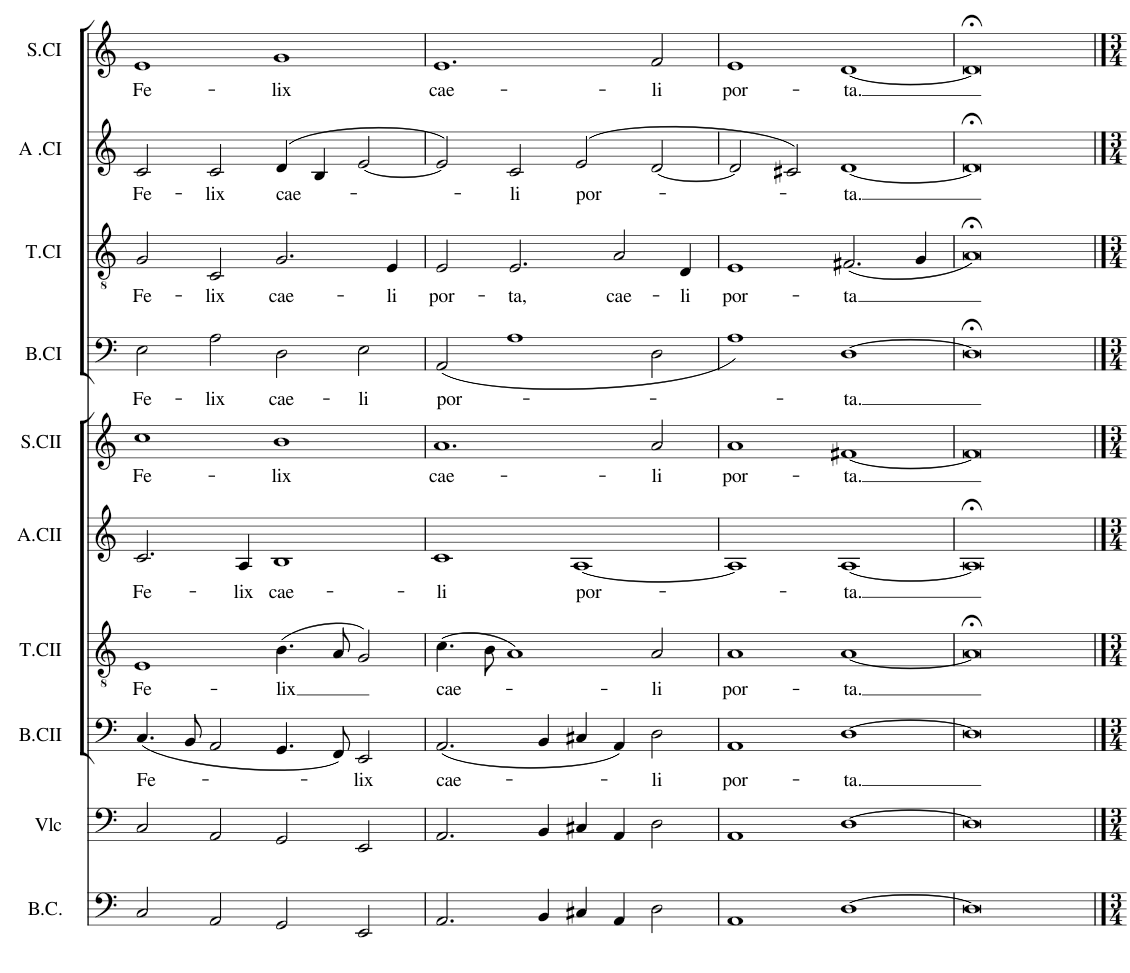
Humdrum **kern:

**kern	**kern	**kern	**text	**kern	**text	**kern	**text	**kern	**text	**kern	**text	**kern	**text	**kern	**text	**kern	**text
*part10	*part9	*part8	*part8	*part7	*part7	*part6	*part6	*part5	*part5	*part4	*part4	*part3	*part3	*part2	*part2	*part1	*part1
*staff10	*staff9	*staff8	*staff8	*staff7	*staff7	*staff6	*staff6	*staff5	*staff5	*staff4	*staff4	*staff3	*staff3	*staff2	*staff2	*staff1	*staff1
*I"Basse Continue	*I"Violoncelle	*I"Basse CII	*	*I"Ténor CII	*	*I"Alto CII	*	*I"Soprano CII	*	*I"Basse CI	*	*I"Tenor CI	*	*I"Alto CI	*	*I"Soprano CI	*
*I'B.C.	*I'Vlc	*I'B.CII	*	*I'T.CII	*	*I'A.CII	*	*I'S.CII	*	*I'B.CI	*	*I'T.CI	*	*I'A .CI	*	*I'S.CI	*
!!LO:PB:g=z
*clefF4	*clefF4	*clefF4	*	*clefGv2	*	*clefG2	*	*clefG2	*	*clefF4	*	*clefGv2	*	*clefG2	*	*clefG2	*
*k[]	*k[]	*k[]	*	*k[]	*	*k[]	*	*k[]	*	*k[]	*	*k[]	*	*k[]	*	*k[]	*
*M4/2	*M4/2	*M4/2	*	*M4/2	*	*M4/2	*	*M4/2	*	*M4/2	*	*M4/2	*	*M4/2	*	*M4/2	*
=16	=16	=16	=16	=16	=16	=16	=16	=16	=16	=16	=16	=16	=16	=16	=16	=16	=16
!	!	!	!LO:LY:b	!	!LO:LY:b	!	!LO:LY:b	!	!LO:LY:b	!	!LO:LY:b	!	!LO:LY:b	!	!LO:LY:b	!	!LO:LY:b
2C/	2C/	(4.C/	Fe-	1E	Fe-	2.c/	Fe-	1cc	Fe-	2E\	Fe-	2G/	Fe-	2c/	Fe-	1e	Fe-
.	.	8BB/	.	.	.	.	.	.	.	.	.	.	.	.	.	.	.
!	!	!	!	!	!	!	!	!	!	!	!LO:LY:b	!	!LO:LY:b	!	!LO:LY:b	!	!
2AA/	2AA/	2AA/	.	.	.	.	.	.	.	2A\	-lix	2C/	-lix	2c/	-lix	.	.
!	!	!	!	!	!	!	!LO:LY:b	!	!	!	!	!	!	!	!	!	!
.	.	.	.	.	.	4A/	-lix	.	.	.	.	.	.	.	.	.	.
!	!	!	!	!	!LO:LY:b	!	!LO:LY:b	!	!LO:LY:b	!	!LO:LY:b	!	!LO:LY:b	!	!LO:LY:b	!	!LO:LY:b
2GG/	2GG/	4.GG/	.	(4.B\	-lix	1B	cae-	1b	-lix	2D\	cae-	2.G/	cae-	(>4d/	cae-	1g	-lix
.	.	.	.	.	.	.	.	.	.	.	.	.	.	4B/	.	.	.
.	.	8FF/)	.	8A/	.	.	.	.	.	.	.	.	.	.	.	.	.
!	!	!	!LO:LY:b	!	!	!	!	!	!	!	!LO:LY:b	!	!	!	!	!	!
2EE/	2EE/	2EE/	-lix	2G/)	.	.	.	.	.	2E\	-li	.	.	[2e/	.	.	.
!	!	!	!	!	!	!	!	!	!	!	!	!	!LO:LY:b	!	!	!	!
.	.	.	.	.	.	.	.	.	.	.	.	4E/	-li	.	.	.	.
=17	=17	=17	=17	=17	=17	=17	=17	=17	=17	=17	=17	=17	=17	=17	=17	=17	=17
!	!	!	!LO:LY:b	!	!LO:LY:b	!	!LO:LY:b	!	!LO:LY:b	!	!LO:LY:b	!	!LO:LY:b	!	!	!	!LO:LY:b
2.AA/	2.AA/	(2.AA/	cae-	(4.c\	cae-	1c	-li	1.a	cae-	(<2AA/	por-	2E/	por-	2e/])	.	1.e	cae-
.	.	.	.	8B\	.	.	.	.	.	.	.	.	.	.	.	.	.
!	!	!	!	!	!	!	!	!	!	!	!	!	!LO:LY:b	!	!LO:LY:b	!	!
.	.	.	.	1A)	.	.	.	.	.	1A	.	2.E/	-ta,	2c/	-li	.	.
4BB/	4BB/	4BB/	.	.	.	.	.	.	.	.	.	.	.	.	.	.	.
!	!	!	!	!	!	!	!LO:LY:b	!	!	!	!	!	!	!	!LO:LY:b	!	!
4C#X/	4C#X/	4C#X/	.	.	.	[1A	por-	.	.	.	.	.	.	(>2e/	por-	.	.
!	!	!	!	!	!	!	!	!	!	!	!	!	!LO:LY:b	!	!	!	!
4AA/	4AA/	4AA/)	.	.	.	.	.	.	.	.	.	2A/	cae-	.	.	.	.
!	!	!	!LO:LY:b	!	!LO:LY:b	!	!	!	!LO:LY:b	!	!	!	!	!	!	!	!LO:LY:b
2D\	2D\	2D\	-li	2A/	-li	.	.	2a/	-li	2D\	.	.	.	[2d/	.	2f/	-li
!	!	!	!	!	!	!	!	!	!	!	!	!	!LO:LY:b	!	!	!	!
.	.	.	.	.	.	.	.	.	.	.	.	4D/	-li	.	.	.	.
=18	=18	=18	=18	=18	=18	=18	=18	=18	=18	=18	=18	=18	=18	=18	=18	=18	=18
!	!	!	!LO:LY:b	!	!LO:LY:b	!	!	!	!LO:LY:b	!	!	!	!LO:LY:b	!	!	!	!LO:LY:b
1AA	1AA	1AA	por-	1A	por-	1A]	.	1a	por-	1A)	.	1E	por-	2d/]	.	1e	por-
.	.	.	.	.	.	.	.	.	.	.	.	.	.	2c#X/)	.	.	.
!	!	!	!LO:LY:b	!	!LO:LY:b	!	!LO:LY:b	!	!LO:LY:b	!	!LO:LY:b	!	!LO:LY:b	!	!LO:LY:b	!	!LO:LY:b
[1D	[1D	[1D	-ta.	[1A	-ta.	[1A	-ta.	[1f#X	-ta.	[1D	-ta.	(2.F#X/	-ta	[1d	-ta.	[1d	-ta.
.	.	.	.	.	.	.	.	.	.	.	.	4G/	.	.	.	.	.
=19	=19	=19	=19	=19	=19	=19	=19	=19	=19	=19	=19	=19	=19	=19	=19	=19	=19
0D]	0D]	0D]	.	0A;<]	.	0A;<]	.	0f#]	.	0D;<]	.	0A;<)	.	0d;<]	.	0d;<]	.
==	==	==	==	==	==	==	==	==	==	==	==	==	==	==	==	==	==
*-	*-	*-	*-	*-	*-	*-	*-	*-	*-	*-	*-	*-	*-	*-	*-	*-	*-
